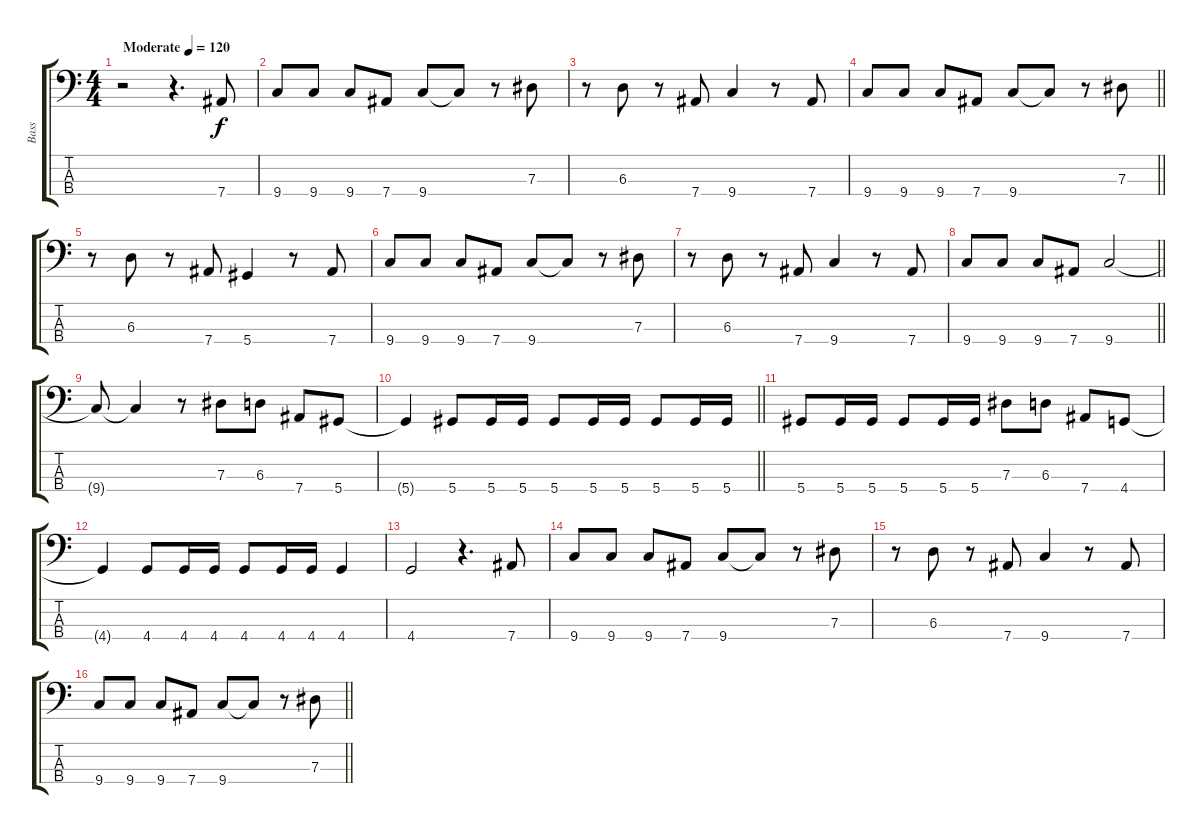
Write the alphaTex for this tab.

\track ("Bass" "Bass") {instrument electricbassfinger}
\staff {score tabs}
\tuning (Gb2 Db2 Ab1 Eb1) {hide}
\ts (4 4)
\tempo (120 "Moderate")
\clef f4
\ks c
r.2{dy f instrument electricbassfinger} r.4{d} 7.4.8 |
9.4.8 9.4.8 9.4.8 7.4.8 9.4.8 9.4{t}.8 r.8 7.3.8 |
r.8 6.3.8 r.8 7.4.8 9.4.4 r.8 7.4.8 |
\barLineRight lightlight
9.4.8 9.4.8 9.4.8 7.4.8 9.4.8 9.4{t}.8 r.8 7.3.8 |
\section ("" "")
r.8 6.3.8 r.8 7.4.8 5.4.4 r.8 7.4.8 |
9.4.8 9.4.8 9.4.8 7.4.8 9.4.8 9.4{t}.8 r.8 7.3.8 |
r.8 6.3.8 r.8 7.4.8 9.4.4 r.8 7.4.8 |
\barLineRight lightlight
9.4.8 9.4.8 9.4.8 7.4.8 9.4.2 |
9.4{t}.8 9.4{t}.4 r.8 7.3.8 6.3.8 7.4.8 5.4.8 |
\barLineRight lightlight
5.4{t}.4 5.4.8 5.4.16 5.4.16 5.4.8 5.4.16 5.4.16 5.4.8 5.4.16 5.4.16 |
5.4.8 5.4.16 5.4.16 5.4.8 5.4.16 5.4.16 7.3.8 6.3.8 7.4.8 4.4.8 |
4.4{t}.4 4.4.8 4.4.16 4.4.16 4.4.8 4.4.16 4.4.16 4.4.4 |
4.4.2 r.4{d} 7.4.8 |
9.4.8 9.4.8 9.4.8 7.4.8 9.4.8 9.4{t}.8 r.8 7.3.8 |
r.8 6.3.8 r.8 7.4.8 9.4.4 r.8 7.4.8 |
\barLineRight lightlight
9.4.8 9.4.8 9.4.8 7.4.8 9.4.8 9.4{t}.8 r.8 7.3.8
